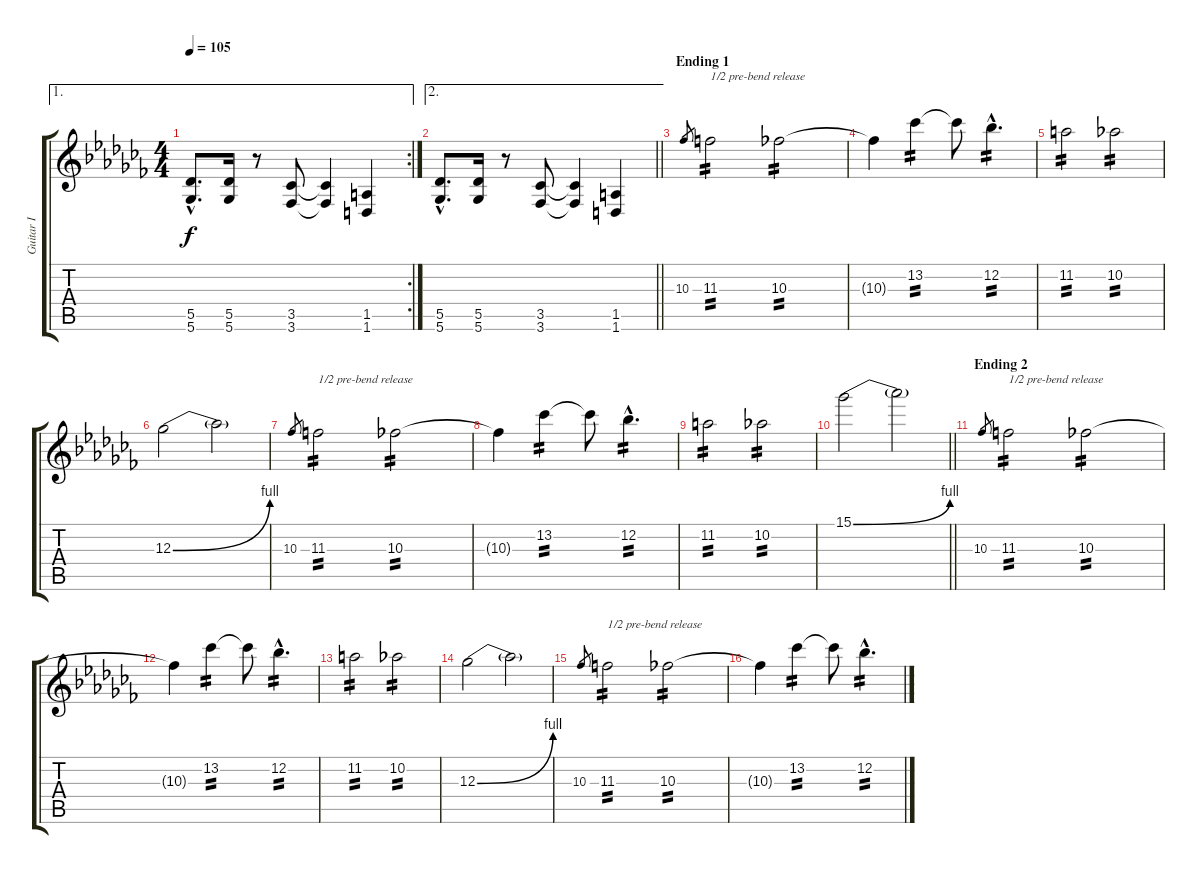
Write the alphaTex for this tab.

\track ("Guitar I" "Guitar I") {instrument distortionguitar}
\staff {score tabs}
\tuning (Eb4 Bb3 Gb3 Db3 Ab2 Db2) {hide}
\ae 1
\rc 2
\ts (4 4)
\tempo 105
\clef g2
\ks abminor
(5.5{hac} 5.6{hac}).8{d dy f} (5.5 5.6).16 r.8 (3.5 3.6).8 (3.5{t} 3.6{t}).4 (1.5 1.6).4 |
\ae 2
\barLineRight lightlight
(5.5{hac} 5.6{hac}).8{d} (5.5 5.6).16 r.8 (3.5 3.6).8 (3.5{t} 3.6{t}).4 (1.5 1.6).4 |
\section ("" "Ending 1")
10.3.8{gr} 11.3.2{txt "1/2 pre-bend release" tp 2} 10.3.2{tp 2} |
10.3{t}.4 13.2.4{tp 2} 13.2{t}.8 12.2{hac}.4{d tp 2} |
11.2.2{tp 2} 10.2.2{tp 2} |
12.3{be (bend 0 0 60 4)}.2 12.3{t}.2 |
10.3.8{gr} 11.3.2{txt "1/2 pre-bend release" tp 2} 10.3.2{tp 2} |
10.3{t}.4 13.2.4{tp 2} 13.2{t}.8 12.2{hac}.4{d tp 2} |
11.2.2{tp 2} 10.2.2{tp 2} |
\barLineRight lightlight
15.1{be (bend 0 0 60 4)}.2 15.1{t}.2 |
\section ("" "Ending 2")
10.3.8{gr} 11.3.2{txt "1/2 pre-bend release" tp 2} 10.3.2{tp 2} |
10.3{t}.4 13.2.4{tp 2} 13.2{t}.8 12.2{hac}.4{d tp 2} |
11.2.2{tp 2} 10.2.2{tp 2} |
12.3{be (bend 0 0 60 4)}.2 12.3{t}.2 |
10.3.8{gr} 11.3.2{txt "1/2 pre-bend release" tp 2} 10.3.2{tp 2} |
10.3{t}.4 13.2.4{tp 2} 13.2{t}.8 12.2{hac}.4{d tp 2}
